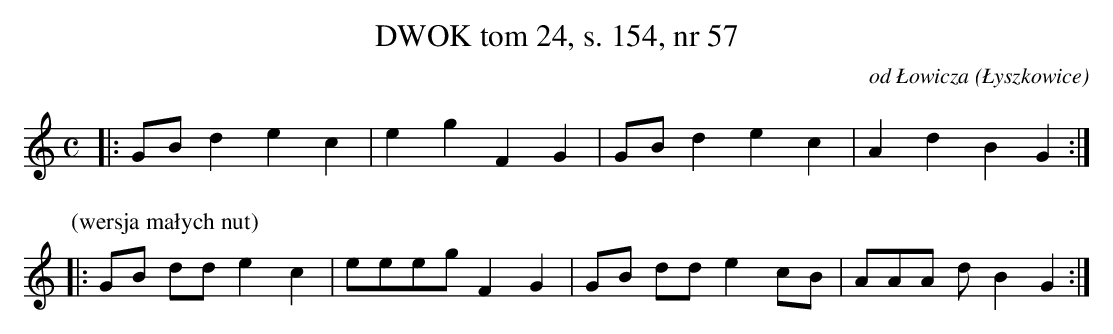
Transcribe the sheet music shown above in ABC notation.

X:1
T: DWOK tom 24, s. 154, nr 57
O: od Łowicza (Łyszkowice)
L: 1/16
M: C
K: C
|:G2B2 d4 e4 c4|e4 g4 F4G4|G2B2 d4 e4 c4|A4 d4 B4 G4:|
P:(wersja małych nut)
|:G2B2 d2d2 e4 c4|e2e2e2g2 F4G4|G2B2 d2d2 e4 c2B2|A2A2A2 d2 B4 G4:|
